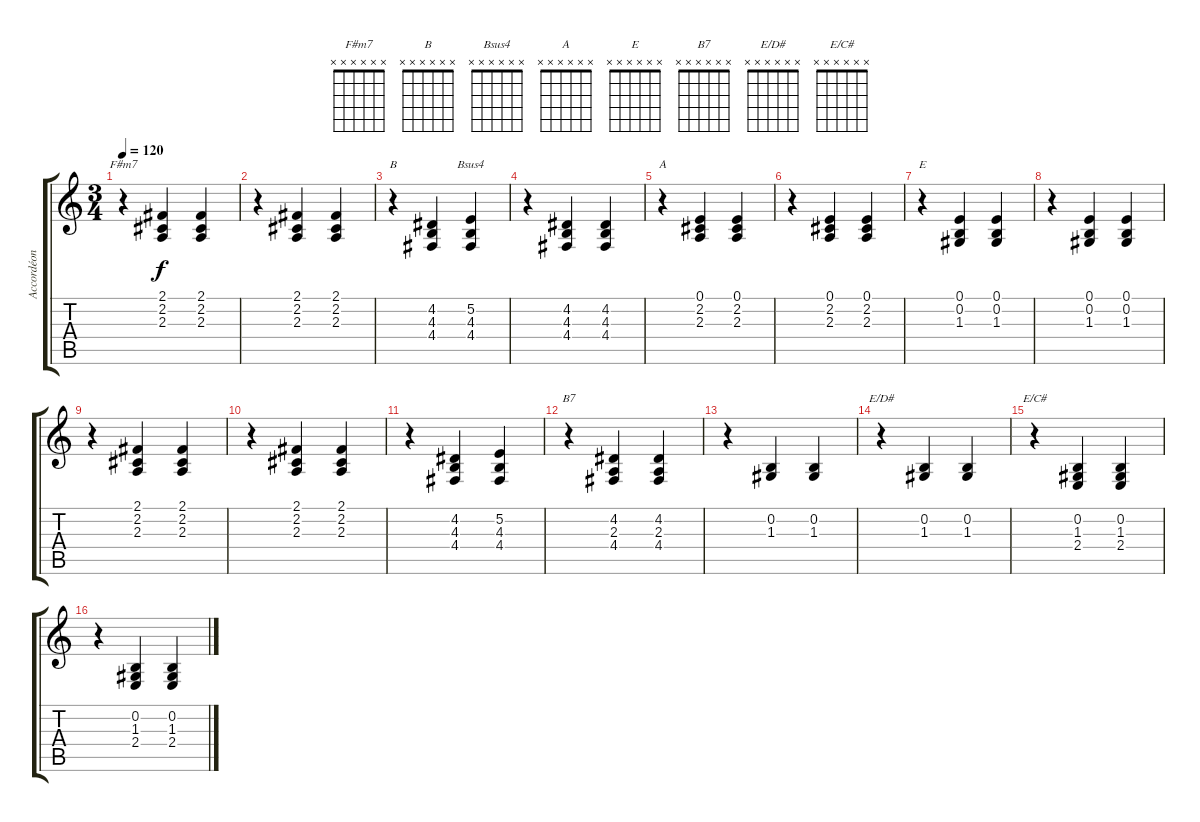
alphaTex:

\track ("Accordéon" "Accordéon") {instrument tangoaccordion}
\staff {score tabs}
\tuning (E4 B3 G3 D3 A2 E2) {hide}
\chord ("F#m7" x x x x x x) {firstfret 0}
\chord ("B" x x x x x x) {firstfret 0}
\chord ("Bsus4" x x x x x x) {firstfret 0}
\chord ("A" x x x x x x) {firstfret 0}
\chord ("E" x x x x x x) {firstfret 0}
\chord ("B7" x x x x x x) {firstfret 0}
\chord ("E/D#" x x x x x x) {firstfret 0}
\chord ("E/C#" x x x x x x) {firstfret 0}
\ts (3 4)
\tempo 120
\clef g2
\ks c
r.4{ch "F#m7" dy f} (2.1 2.2 2.3).4 (2.1 2.2 2.3).4 |
r.4 (2.1 2.2 2.3).4 (2.1 2.2 2.3).4 |
r.4{ch "B"} (4.2 4.3 4.4).4 (5.2 4.3 4.4).4{ch "Bsus4"} |
r.4 (4.2 4.3 4.4).4 (4.2 4.3 4.4).4 |
r.4{ch "A"} (0.1 2.2 2.3).4 (0.1 2.2 2.3).4 |
r.4 (0.1 2.2 2.3).4 (0.1 2.2 2.3).4 |
r.4{ch "E"} (0.1 0.2 1.3).4 (0.1 0.2 1.3).4 |
r.4 (0.1 0.2 1.3).4 (0.1 0.2 1.3).4 |
r.4 (2.1 2.2 2.3).4 (2.1 2.2 2.3).4 |
r.4 (2.1 2.2 2.3).4 (2.1 2.2 2.3).4 |
r.4 (4.2 4.3 4.4).4 (5.2 4.3 4.4).4 |
r.4{ch "B7"} (4.2 2.3 4.4).4 (4.2 2.3 4.4).4 |
r.4 (0.2 1.3).4 (0.2 1.3).4 |
r.4{ch "E/D#"} (0.2 1.3).4 (0.2 1.3).4 |
r.4{ch "E/C#"} (0.2 1.3 2.4).4 (0.2 1.3 2.4).4 |
r.4 (0.2 1.3 2.4).4 (0.2 1.3 2.4).4
